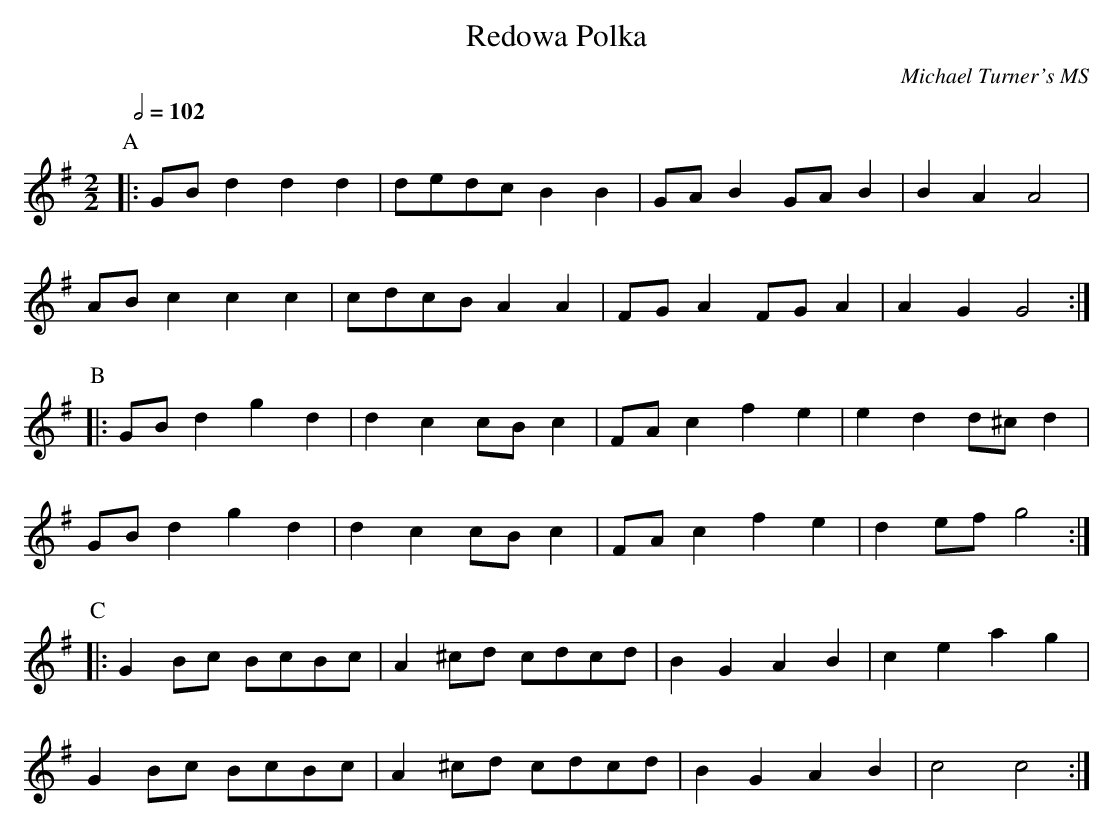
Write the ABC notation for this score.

X:1
T:Redowa Polka
C:Michael Turner's MS
M:2/2
L:1/8
Q:1/2=102
K:G
P:A
|: GB d2 d2 d2 | dedc B2 B2 | GA B2 GA B2 | B2 A2 A4 |
AB c2 c2 c2 | cdcB A2 A2 | FG A2 FG A2 | A2 G2 G4 :|
P:B
|: GB d2 g2 d2 |d2 c2 cB c2 | FA c2 f2 e2 | e2 d2 d^c d2 |
GB d2 g2 d2 | d2 c2 cB c2 | FA c2 f2 e2 | d2 ef g4 :|
P:C
|: G2 Bc BcBc | A2 ^cd cdcd | B2 G2 A2 B2 | c2 e2 a2 g2 |
G2 Bc BcBc | A2 ^cd cdcd | B2 G2 A2 B2| c4 c4 :|
